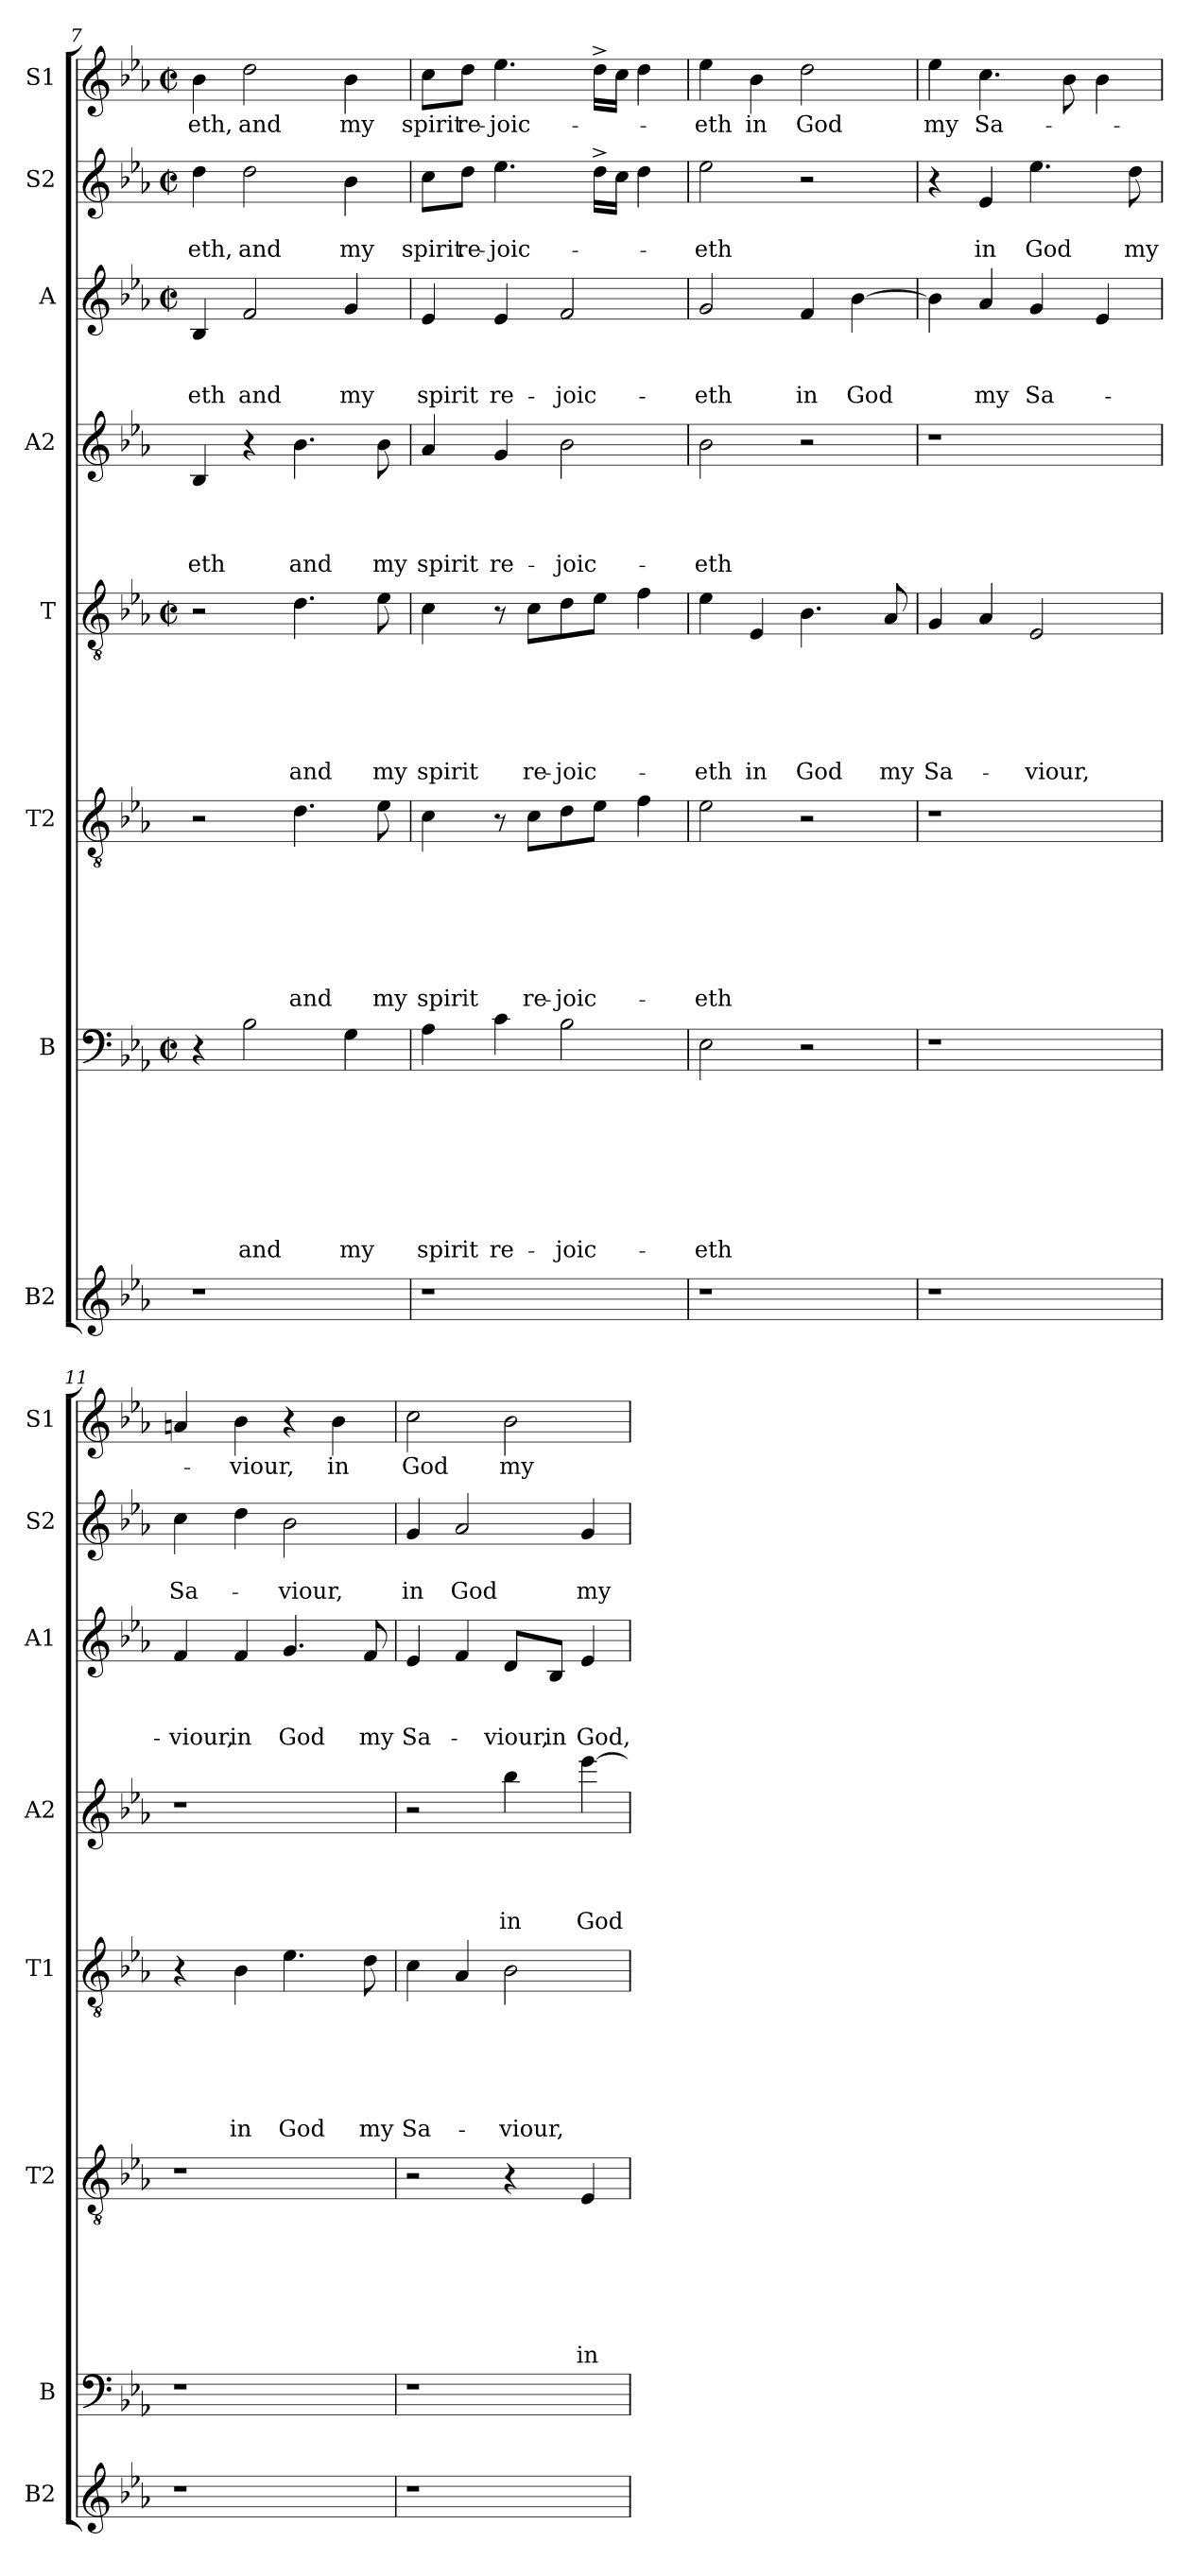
**kern	**kern	**text	**text	**text	**text	**text	**text	**text	**text	**kern	**text	**text	**text	**text	**text	**text	**text	**kern	**text	**text	**text	**text	**text	**text	**kern	**text	**text	**text	**text	**kern	**text	**text	**text	**kern	**text	**text	**kern	**text
*part8	*part7	*part7	*part7	*part7	*part7	*part7	*part7	*part7	*part7	*part6	*part6	*part6	*part6	*part6	*part6	*part6	*part6	*part5	*part5	*part5	*part5	*part5	*part5	*part5	*part4	*part4	*part4	*part4	*part4	*part3	*part3	*part3	*part3	*part2	*part2	*part2	*part1	*part1
*staff8	*staff7	*staff7	*staff7	*staff7	*staff7	*staff7	*staff7	*staff7	*staff7	*staff6	*staff6	*staff6	*staff6	*staff6	*staff6	*staff6	*staff6	*staff5	*staff5	*staff5	*staff5	*staff5	*staff5	*staff5	*staff4	*staff4	*staff4	*staff4	*staff4	*staff3	*staff3	*staff3	*staff3	*staff2	*staff2	*staff2	*staff1	*staff1
*I"B2	*I"B	*	*	*	*	*	*	*	*	*I"T2	*	*	*	*	*	*	*	*I"T	*	*	*	*	*	*	*I"A2	*	*	*	*	*I"A	*	*	*	*I"S2	*	*	*I"S1	*
*I'B2	*I'B	*	*	*	*	*	*	*	*	*I'T2	*	*	*	*	*	*	*	*I'T1	*	*	*	*	*	*	*I'A2	*	*	*	*	*I'A1	*	*	*	*I'S2	*	*	*I'S1	*
!!LO:LB:g=z
*clefG2	*clefF4	*	*	*	*	*	*	*	*	*clefGv2	*	*	*	*	*	*	*	*clefGv2	*	*	*	*	*	*	*clefG2	*	*	*	*	*clefG2	*	*	*	*clefG2	*	*	*clefG2	*
*k[b-e-a-]	*k[b-e-a-]	*	*	*	*	*	*	*	*	*k[b-e-a-]	*	*	*	*	*	*	*	*k[b-e-a-]	*	*	*	*	*	*	*k[b-e-a-]	*	*	*	*	*k[b-e-a-]	*	*	*	*k[b-e-a-]	*	*	*k[b-e-a-]	*
*E-:	*E-:	*	*	*	*	*	*	*	*	*E-:	*	*	*	*	*	*	*	*E-:	*	*	*	*	*	*	*E-:	*	*	*	*	*E-:	*	*	*	*E-:	*	*	*E-:	*
*	*M2/2	*	*	*	*	*	*	*	*	*	*	*	*	*	*	*	*	*M2/2	*	*	*	*	*	*	*	*	*	*	*	*M2/2	*	*	*	*M2/2	*	*	*M2/2	*
*	*met(c|)	*	*	*	*	*	*	*	*	*	*	*	*	*	*	*	*	*met(c|)	*	*	*	*	*	*	*	*	*	*	*	*met(c|)	*	*	*	*met(c|)	*	*	*met(c|)	*
=7	=7	=7	=7	=7	=7	=7	=7	=7	=7	=7	=7	=7	=7	=7	=7	=7	=7	=7	=7	=7	=7	=7	=7	=7	=7	=7	=7	=7	=7	=7	=7	=7	=7	=7	=7	=7	=7	=7
!	!	!	!	!	!	!	!	!	!	!	!	!	!	!	!	!	!	!	!	!	!	!	!	!	!	!	!	!	!LO:LY:b	!	!	!	!LO:LY:b	!	!	!LO:LY:b	!	!LO:LY:b
1r	4r	.	.	.	.	.	.	.	.	2r	.	.	.	.	.	.	.	2r	.	.	.	.	.	.	4B-/	.	.	.	­eth	4B-/	.	.	-eth	4dd\	.	-eth,	4b-\	-eth,
!	!	!	!	!	!	!	!	!	!LO:LY:b	!	!	!	!	!	!	!	!	!	!	!	!	!	!	!	!	!	!	!	!	!	!	!	!LO:LY:b	!	!	!LO:LY:b	!	!LO:LY:b
.	2B-\	.	.	.	.	.	.	.	and	.	.	.	.	.	.	.	.	.	.	.	.	.	.	.	4r	.	.	.	.	2f/	.	.	and	2dd\	.	and	2dd\	and
!	!	!	!	!	!	!	!	!	!	!	!	!	!	!	!	!	!LO:LY:b	!	!	!	!	!	!	!LO:LY:b	!	!	!	!	!LO:LY:b	!	!	!	!	!	!	!	!	!
.	.	.	.	.	.	.	.	.	.	4.d\	.	.	.	.	.	.	and	4.d\	.	.	.	.	.	and	4.b-\	.	.	.	and	.	.	.	.	.	.	.	.	.
!	!	!	!	!	!	!	!	!	!LO:LY:b	!	!	!	!	!	!	!	!	!	!	!	!	!	!	!	!	!	!	!	!	!	!	!	!LO:LY:b	!	!	!LO:LY:b	!	!LO:LY:b
.	4G\	.	.	.	.	.	.	.	my	.	.	.	.	.	.	.	.	.	.	.	.	.	.	.	.	.	.	.	.	4g/	.	.	my	4b-\	.	my	4b-\	my
!	!	!	!	!	!	!	!	!	!	!	!	!	!	!	!	!	!LO:LY:b	!	!	!	!	!	!	!LO:LY:b	!	!	!	!	!LO:LY:b	!	!	!	!	!	!	!	!	!
.	.	.	.	.	.	.	.	.	.	8e-\	.	.	.	.	.	.	my	8e-\	.	.	.	.	.	my	8b-\	.	.	.	my	.	.	.	.	.	.	.	.	.
=8	=8	=8	=8	=8	=8	=8	=8	=8	=8	=8	=8	=8	=8	=8	=8	=8	=8	=8	=8	=8	=8	=8	=8	=8	=8	=8	=8	=8	=8	=8	=8	=8	=8	=8	=8	=8	=8	=8
!	!	!	!	!	!	!	!	!	!LO:LY:b	!	!	!	!	!	!	!	!LO:LY:b	!	!	!	!	!	!	!LO:LY:b	!	!	!	!	!LO:LY:b	!	!	!	!LO:LY:b	!	!	!LO:LY:b	!	!LO:LY:b
1r	4A-\	.	.	.	.	.	.	.	spirit	4c\	.	.	.	.	.	.	spirit	4c\	.	.	.	.	.	spirit	4a-/	.	.	.	spirit	4e-/	.	.	spirit	8cc\L	.	spirit	8cc\L	spirit
!	!	!	!	!	!	!	!	!	!	!	!	!	!	!	!	!	!	!	!	!	!	!	!	!	!	!	!	!	!	!	!	!	!	!	!	!LO:LY:b	!	!LO:LY:b
.	.	.	.	.	.	.	.	.	.	.	.	.	.	.	.	.	.	.	.	.	.	.	.	.	.	.	.	.	.	.	.	.	.	8dd\J	.	re-	8dd\J	re-
!	!	!	!	!	!	!	!	!	!LO:LY:b	!	!	!	!	!	!	!	!	!	!	!	!	!	!	!	!	!	!	!	!LO:LY:b	!	!	!	!LO:LY:b	!	!	!LO:LY:b	!	!LO:LY:b
.	4c\	.	.	.	.	.	.	.	re-	8r	.	.	.	.	.	.	.	8r	.	.	.	.	.	.	4g/	.	.	.	re-	4e-/	.	.	re-	4.ee-\	.	-joic-	4.ee-\	-joic-
!	!	!	!	!	!	!	!	!	!	!	!	!	!	!	!	!	!LO:LY:b	!	!	!	!	!	!	!LO:LY:b	!	!	!	!	!	!	!	!	!	!	!	!	!	!
.	.	.	.	.	.	.	.	.	.	8c\L	.	.	.	.	.	.	re-	8c\L	.	.	.	.	.	re-	.	.	.	.	.	.	.	.	.	.	.	.	.	.
!	!	!	!	!	!	!	!	!	!LO:LY:b	!	!	!	!	!	!	!	!LO:LY:b	!	!	!	!	!	!	!LO:LY:b	!	!	!	!	!LO:LY:b	!	!	!	!LO:LY:b	!	!	!	!	!
.	2B-\	.	.	.	.	.	.	.	-joic-	8d\	.	.	.	.	.	.	-joic-	8d\	.	.	.	.	.	-joic-	2b-\	.	.	.	-joic-	2f/	.	.	-joic-	.	.	.	.	.
.	.	.	.	.	.	.	.	.	.	8e-\J	.	.	.	.	.	.	.	8e-\J	.	.	.	.	.	.	.	.	.	.	.	.	.	.	.	16dd^>\LL	.	.	16dd^>\LL	.
.	.	.	.	.	.	.	.	.	.	.	.	.	.	.	.	.	.	.	.	.	.	.	.	.	.	.	.	.	.	.	.	.	.	16cc\JJ	.	.	16cc\JJ	.
.	.	.	.	.	.	.	.	.	.	4f\	.	.	.	.	.	.	.	4f\	.	.	.	.	.	.	.	.	.	.	.	.	.	.	.	4dd\	.	.	4dd\	.
=9	=9	=9	=9	=9	=9	=9	=9	=9	=9	=9	=9	=9	=9	=9	=9	=9	=9	=9	=9	=9	=9	=9	=9	=9	=9	=9	=9	=9	=9	=9	=9	=9	=9	=9	=9	=9	=9	=9
!	!	!	!	!	!	!	!	!	!LO:LY:b	!	!	!	!	!	!	!	!LO:LY:b	!	!	!	!	!	!	!LO:LY:b	!	!	!	!	!LO:LY:b	!	!	!	!LO:LY:b	!	!	!LO:LY:b	!	!LO:LY:b
1r	2E-\	.	.	.	.	.	.	.	-eth	2e-\	.	.	.	.	.	.	-eth	4e-\	.	.	.	.	.	-eth	2b-\	.	.	.	-eth	2g/	.	.	-eth	2ee-\	.	-eth	4ee-\	-eth
!	!	!	!	!	!	!	!	!	!	!	!	!	!	!	!	!	!	!	!	!	!	!	!	!LO:LY:b	!	!	!	!	!	!	!	!	!	!	!	!	!	!LO:LY:b
.	.	.	.	.	.	.	.	.	.	.	.	.	.	.	.	.	.	4E-/	.	.	.	.	.	in	.	.	.	.	.	.	.	.	.	.	.	.	4b-\	in
!	!	!	!	!	!	!	!	!	!	!	!	!	!	!	!	!	!	!	!	!	!	!	!	!LO:LY:b	!	!	!	!	!	!	!	!	!LO:LY:b	!	!	!	!	!LO:LY:b
.	2r	.	.	.	.	.	.	.	.	2r	.	.	.	.	.	.	.	4.B-\	.	.	.	.	.	God	2r	.	.	.	.	4f/	.	.	in	2r	.	.	2dd\	God
!	!	!	!	!	!	!	!	!	!	!	!	!	!	!	!	!	!	!	!	!	!	!	!	!	!	!	!	!	!	!	!	!	!LO:LY:b	!	!	!	!	!
.	.	.	.	.	.	.	.	.	.	.	.	.	.	.	.	.	.	.	.	.	.	.	.	.	.	.	.	.	.	[>4b-\	.	.	God	.	.	.	.	.
!	!	!	!	!	!	!	!	!	!	!	!	!	!	!	!	!	!	!	!	!	!	!	!	!LO:LY:b	!	!	!	!	!	!	!	!	!	!	!	!	!	!
.	.	.	.	.	.	.	.	.	.	.	.	.	.	.	.	.	.	8A-/	.	.	.	.	.	my	.	.	.	.	.	.	.	.	.	.	.	.	.	.
=10	=10	=10	=10	=10	=10	=10	=10	=10	=10	=10	=10	=10	=10	=10	=10	=10	=10	=10	=10	=10	=10	=10	=10	=10	=10	=10	=10	=10	=10	=10	=10	=10	=10	=10	=10	=10	=10	=10
!	!	!	!	!	!	!	!	!	!	!	!	!	!	!	!	!	!	!	!	!	!	!	!	!LO:LY:b	!	!	!	!	!	!	!	!	!	!	!	!	!	!LO:LY:b
1r	1r	.	.	.	.	.	.	.	.	1r	.	.	.	.	.	.	.	4G/	.	.	.	.	.	Sa-	1r	.	.	.	.	4b-\]	.	.	.	4r	.	.	4ee-\	my
!	!	!	!	!	!	!	!	!	!	!	!	!	!	!	!	!	!	!	!	!	!	!	!	!	!	!	!	!	!	!	!	!	!LO:LY:b	!	!	!LO:LY:b	!	!LO:LY:b
.	.	.	.	.	.	.	.	.	.	.	.	.	.	.	.	.	.	4A-/	.	.	.	.	.	.	.	.	.	.	.	4a-/	.	.	my	4e-/	.	in	4.cc\	Sa-
!	!	!	!	!	!	!	!	!	!	!	!	!	!	!	!	!	!	!	!	!	!	!	!	!LO:LY:b	!	!	!	!	!	!	!	!	!LO:LY:b	!	!	!LO:LY:b	!	!
.	.	.	.	.	.	.	.	.	.	.	.	.	.	.	.	.	.	2E-/	.	.	.	.	.	-viour,	.	.	.	.	.	4g/	.	.	Sa-	4.ee-\	.	God	.	.
.	.	.	.	.	.	.	.	.	.	.	.	.	.	.	.	.	.	.	.	.	.	.	.	.	.	.	.	.	.	.	.	.	.	.	.	.	8b-\	.
.	.	.	.	.	.	.	.	.	.	.	.	.	.	.	.	.	.	.	.	.	.	.	.	.	.	.	.	.	.	4e-/	.	.	.	.	.	.	4b-\	.
!	!	!	!	!	!	!	!	!	!	!	!	!	!	!	!	!	!	!	!	!	!	!	!	!	!	!	!	!	!	!	!	!	!	!	!	!LO:LY:b	!	!
.	.	.	.	.	.	.	.	.	.	.	.	.	.	.	.	.	.	.	.	.	.	.	.	.	.	.	.	.	.	.	.	.	.	8dd\	.	my	.	.
=11	=11	=11	=11	=11	=11	=11	=11	=11	=11	=11	=11	=11	=11	=11	=11	=11	=11	=11	=11	=11	=11	=11	=11	=11	=11	=11	=11	=11	=11	=11	=11	=11	=11	=11	=11	=11	=11	=11
!	!	!	!	!	!	!	!	!	!	!	!	!	!	!	!	!	!	!	!	!	!	!	!	!	!	!	!	!	!	!	!	!	!LO:LY:b	!	!	!LO:LY:b	!	!
1r	1r	.	.	.	.	.	.	.	.	1r	.	.	.	.	.	.	.	4r	.	.	.	.	.	.	1r	.	.	.	.	4f/	.	.	-viour,	4cc\	.	Sa-	4an/	.
!	!	!	!	!	!	!	!	!	!	!	!	!	!	!	!	!	!	!	!	!	!	!	!	!LO:LY:b	!	!	!	!	!	!	!	!	!LO:LY:b	!	!	!	!	!LO:LY:b
.	.	.	.	.	.	.	.	.	.	.	.	.	.	.	.	.	.	4B-\	.	.	.	.	.	in	.	.	.	.	.	4f/	.	.	in	4dd\	.	.	4b-\	-viour,
!	!	!	!	!	!	!	!	!	!	!	!	!	!	!	!	!	!	!	!	!	!	!	!	!LO:LY:b	!	!	!	!	!	!	!	!	!LO:LY:b	!	!	!LO:LY:b	!	!
.	.	.	.	.	.	.	.	.	.	.	.	.	.	.	.	.	.	4.e-\	.	.	.	.	.	God	.	.	.	.	.	4.g/	.	.	God	2b-\	.	-viour,	4r	.
!	!	!	!	!	!	!	!	!	!	!	!	!	!	!	!	!	!	!	!	!	!	!	!	!	!	!	!	!	!	!	!	!	!	!	!	!	!	!LO:LY:b
.	.	.	.	.	.	.	.	.	.	.	.	.	.	.	.	.	.	.	.	.	.	.	.	.	.	.	.	.	.	.	.	.	.	.	.	.	4b-\	in
!	!	!	!	!	!	!	!	!	!	!	!	!	!	!	!	!	!	!	!	!	!	!	!	!LO:LY:b	!	!	!	!	!	!	!	!	!LO:LY:b	!	!	!	!	!
.	.	.	.	.	.	.	.	.	.	.	.	.	.	.	.	.	.	8d\	.	.	.	.	.	my	.	.	.	.	.	8f/	.	.	my	.	.	.	.	.
!!LO:PB:g=z
=12	=12	=12	=12	=12	=12	=12	=12	=12	=12	=12	=12	=12	=12	=12	=12	=12	=12	=12	=12	=12	=12	=12	=12	=12	=12	=12	=12	=12	=12	=12	=12	=12	=12	=12	=12	=12	=12	=12
!	!	!	!	!	!	!	!	!	!	!	!	!	!	!	!	!	!	!	!	!	!	!	!	!LO:LY:b	!	!	!	!	!	!	!	!	!LO:LY:b	!	!	!LO:LY:b	!	!LO:LY:b
1r	1r	.	.	.	.	.	.	.	.	2r	.	.	.	.	.	.	.	4c\	.	.	.	.	.	Sa-	2r	.	.	.	.	4e-/	.	.	Sa-	4g/	.	in	2cc\	God
!	!	!	!	!	!	!	!	!	!	!	!	!	!	!	!	!	!	!	!	!	!	!	!	!	!	!	!	!	!	!	!	!	!	!	!	!LO:LY:b	!	!
.	.	.	.	.	.	.	.	.	.	.	.	.	.	.	.	.	.	4A-/	.	.	.	.	.	.	.	.	.	.	.	4f/	.	.	.	2a-/	.	God	.	.
!	!	!	!	!	!	!	!	!	!	!	!	!	!	!	!	!	!	!	!	!	!	!	!	!LO:LY:b	!	!	!	!	!LO:LY:b	!	!	!	!LO:LY:b	!	!	!	!	!LO:LY:b
.	.	.	.	.	.	.	.	.	.	4r	.	.	.	.	.	.	.	2B-\	.	.	.	.	.	-viour,	4bb-\	.	.	.	in	8d/L	.	.	-viour,	.	.	.	[>2b-\	my
!	!	!	!	!	!	!	!	!	!	!	!	!	!	!	!	!	!	!	!	!	!	!	!	!	!	!	!	!	!	!	!	!	!LO:LY:b	!	!	!	!	!
.	.	.	.	.	.	.	.	.	.	.	.	.	.	.	.	.	.	.	.	.	.	.	.	.	.	.	.	.	.	8B-/J	.	.	in	.	.	.	.	.
!	!	!	!	!	!	!	!	!	!	!	!	!	!	!	!	!	!LO:LY:b	!	!	!	!	!	!	!	!	!	!	!	!LO:LY:b	!	!	!	!LO:LY:b	!	!	!LO:LY:b	!	!
.	.	.	.	.	.	.	.	.	.	4E-/	.	.	.	.	.	.	in	.	.	.	.	.	.	.	[<4eee-\	.	.	.	God	4e-/	.	.	God,	4g/	.	my	.	.
=	=	=	=	=	=	=	=	=	=	=	=	=	=	=	=	=	=	=	=	=	=	=	=	=	=	=	=	=	=	=	=	=	=	=	=	=	=	=
*-	*-	*-	*-	*-	*-	*-	*-	*-	*-	*-	*-	*-	*-	*-	*-	*-	*-	*-	*-	*-	*-	*-	*-	*-	*-	*-	*-	*-	*-	*-	*-	*-	*-	*-	*-	*-	*-	*-
